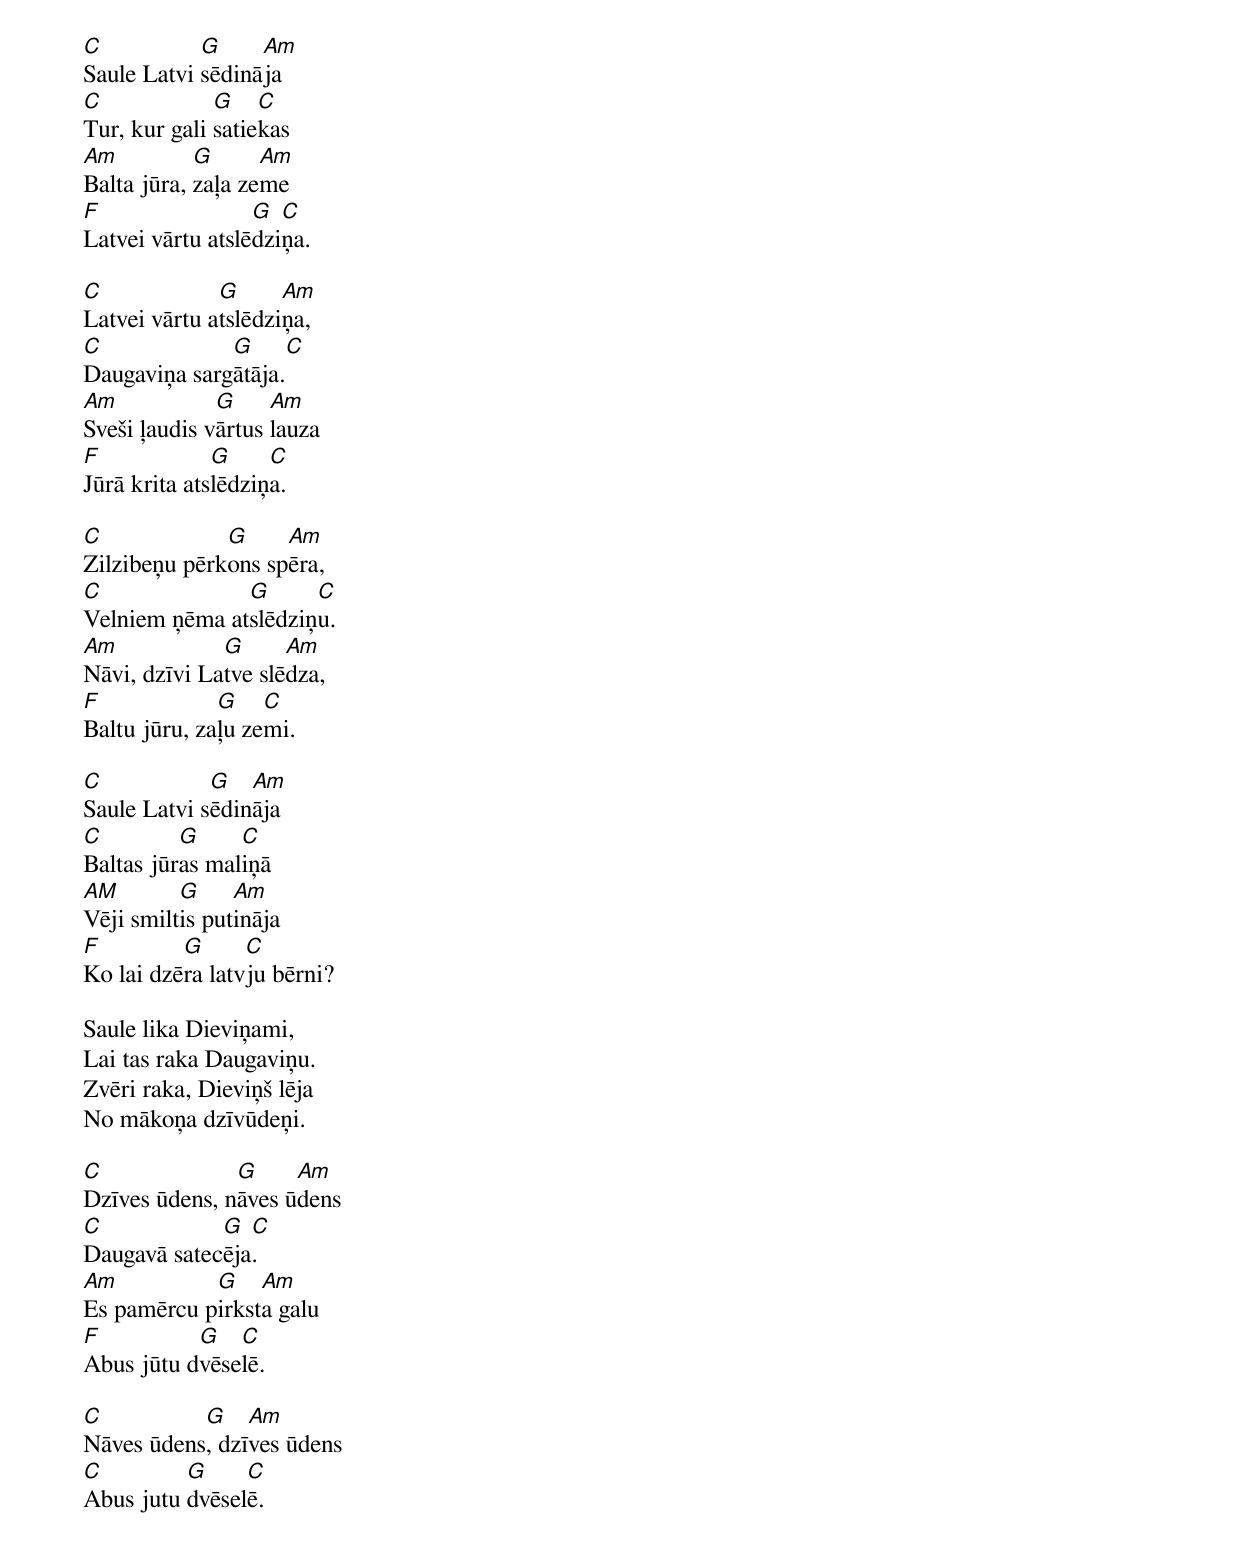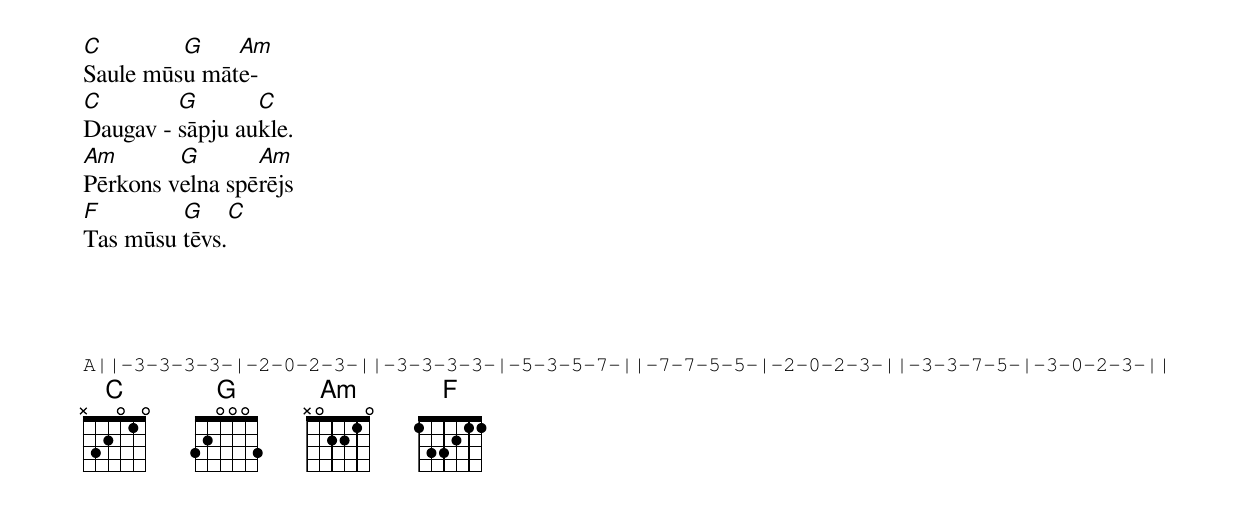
C           G     Am
Saule Latvi sēdināja
C             G    C
Tur, kur gali satiekas
Am          G      Am
Balta jūra, zaļa zeme
F                 G  C
Latvei vārtu atslēdziņa.

C             G      Am
Latvei vārtu atslēdziņa,
C             G     C
Daugaviņa sargātāja.
Am            G     Am
Sveši ļaudis vārtus lauza
F             G     C
Jūrā krita atslēdziņa.

C             G     Am
Zilzibeņu pērkons spēra,
C              G      C
Velniem ņēma atslēdziņu.
Am            G      Am
Nāvi, dzīvi Latve slēdza,
F             G    C
Baltu jūru, zaļu zemi.

C            G   Am
Saule Latvi sēdināja
C         G     C
Baltas jūras maliņā
AM        G     Am
Vēji smiltis putināja
F         G      C
Ko lai dzēra latvju bērni?

Saule lika Dieviņami,
Lai tas raka Daugaviņu.
Zvēri raka, Dieviņš lēja
No mākoņa dzīvūdeņi.

C              G     Am
Dzīves ūdens, nāves ūdens
C            G  C
Daugavā satecēja.
Am          G    Am
Es pamērcu pirksta galu
F          G   C
Abus jūtu dvēselē.

C          G    Am
Nāves ūdens, dzīves ūdens
C         G     C
Abus jutu dvēselē.

C        G    Am
Saule mūsu māte-
C        G       C
Daugav - sāpju aukle.
Am       G       Am
Pērkons velna spērējs
F        G      C
Tas mūsu tēvs.




A||-3-3-3-3-|-2-0-2-3-||-3-3-3-3-|-5-3-5-7-||-7-7-5-5-|-2-0-2-3-||-3-3-7-5-|-3-0-2-3-||
